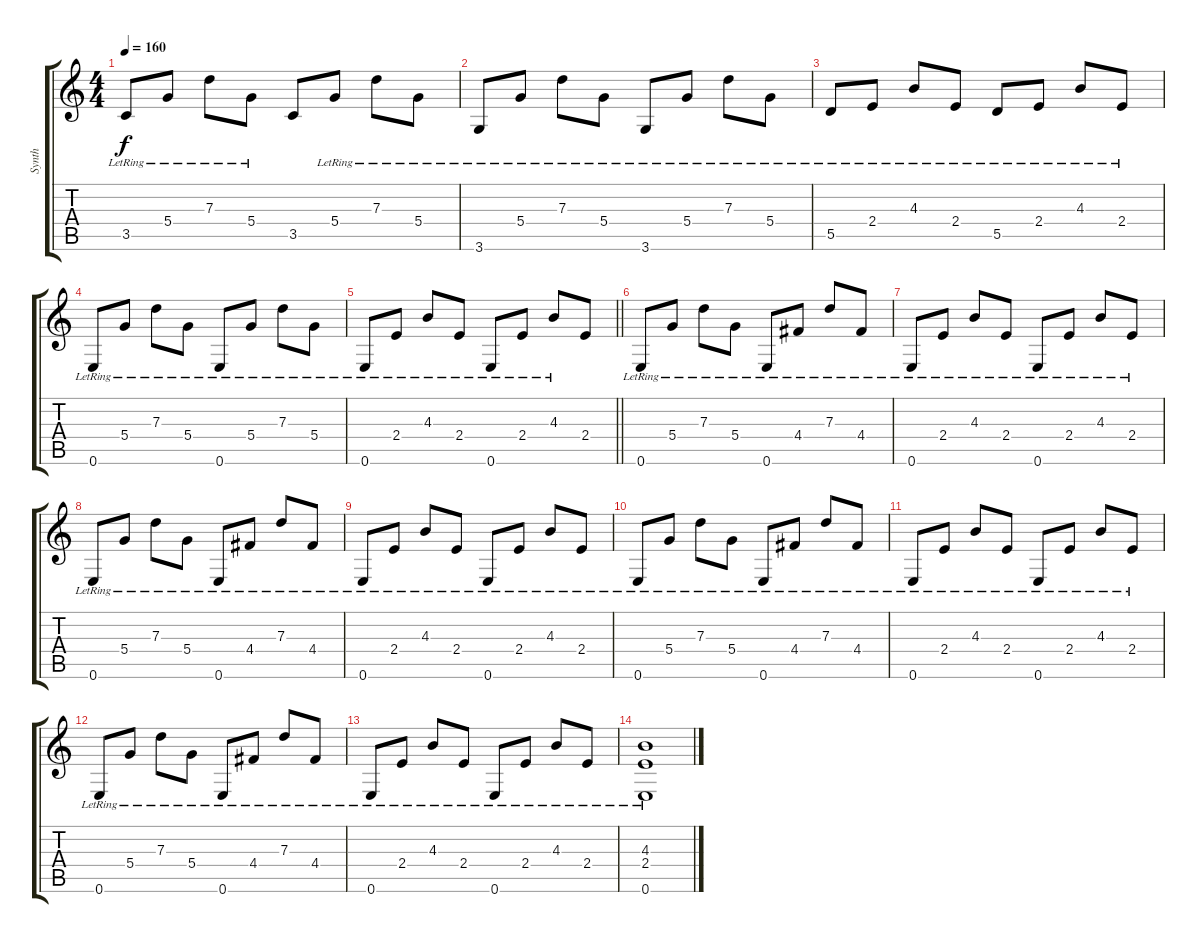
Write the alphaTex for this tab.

\track ("Synth" "Synth") {instrument lead2sawtooth}
\staff {score tabs}
\tuning (E5 B4 G4 D4 A3 E3) {hide}
\ts (4 4)
\tempo 160
\clef g2
\ks c
3.5{lr}.8{dy f} 5.4{lr}.8 7.3{lr}.8 5.4{lr}.8 3.5.8 5.4{lr}.8 7.3{lr}.8 5.4{lr}.8 |
3.6{lr}.8 5.4{lr}.8 7.3{lr}.8 5.4{lr}.8 3.6{lr}.8 5.4{lr}.8 7.3{lr}.8 5.4{lr}.8 |
5.5{lr}.8 2.4{lr}.8 4.3{lr}.8 2.4{lr}.8 5.5{lr}.8 2.4{lr}.8 4.3{lr}.8 2.4{lr}.8 |
0.6{lr}.8 5.4{lr}.8 7.3{lr}.8 5.4{lr}.8 0.6{lr}.8 5.4{lr}.8 7.3{lr}.8 5.4{lr}.8 |
\barLineRight lightlight
0.6{lr}.8 2.4{lr}.8 4.3{lr}.8 2.4{lr}.8 0.6{lr}.8 2.4{lr}.8 4.3{lr}.8 2.4.8 |
0.6{lr}.8 5.4{lr}.8 7.3{lr}.8 5.4{lr}.8 0.6{lr}.8 4.4{lr}.8 7.3{lr}.8 4.4{lr}.8 |
0.6{lr}.8 2.4{lr}.8 4.3{lr}.8 2.4{lr}.8 0.6{lr}.8 2.4{lr}.8 4.3{lr}.8 2.4{lr}.8 |
0.6{lr}.8 5.4{lr}.8 7.3{lr}.8 5.4{lr}.8 0.6{lr}.8 4.4{lr}.8 7.3{lr}.8 4.4{lr}.8 |
0.6{lr}.8 2.4{lr}.8 4.3{lr}.8 2.4{lr}.8 0.6{lr}.8 2.4{lr}.8 4.3{lr}.8 2.4{lr}.8 |
0.6{lr}.8 5.4{lr}.8 7.3{lr}.8 5.4{lr}.8 0.6{lr}.8 4.4{lr}.8 7.3{lr}.8 4.4{lr}.8 |
0.6{lr}.8 2.4{lr}.8 4.3{lr}.8 2.4{lr}.8 0.6{lr}.8 2.4{lr}.8 4.3{lr}.8 2.4{lr}.8 |
0.6{lr}.8 5.4{lr}.8 7.3{lr}.8 5.4{lr}.8 0.6{lr}.8 4.4{lr}.8 7.3{lr}.8 4.4{lr}.8 |
0.6{lr}.8 2.4{lr}.8 4.3{lr}.8 2.4{lr}.8 0.6{lr}.8 2.4{lr}.8 4.3{lr}.8 2.4{lr}.8 |
(4.3{lr} 2.4 0.6).1{volume 0}
